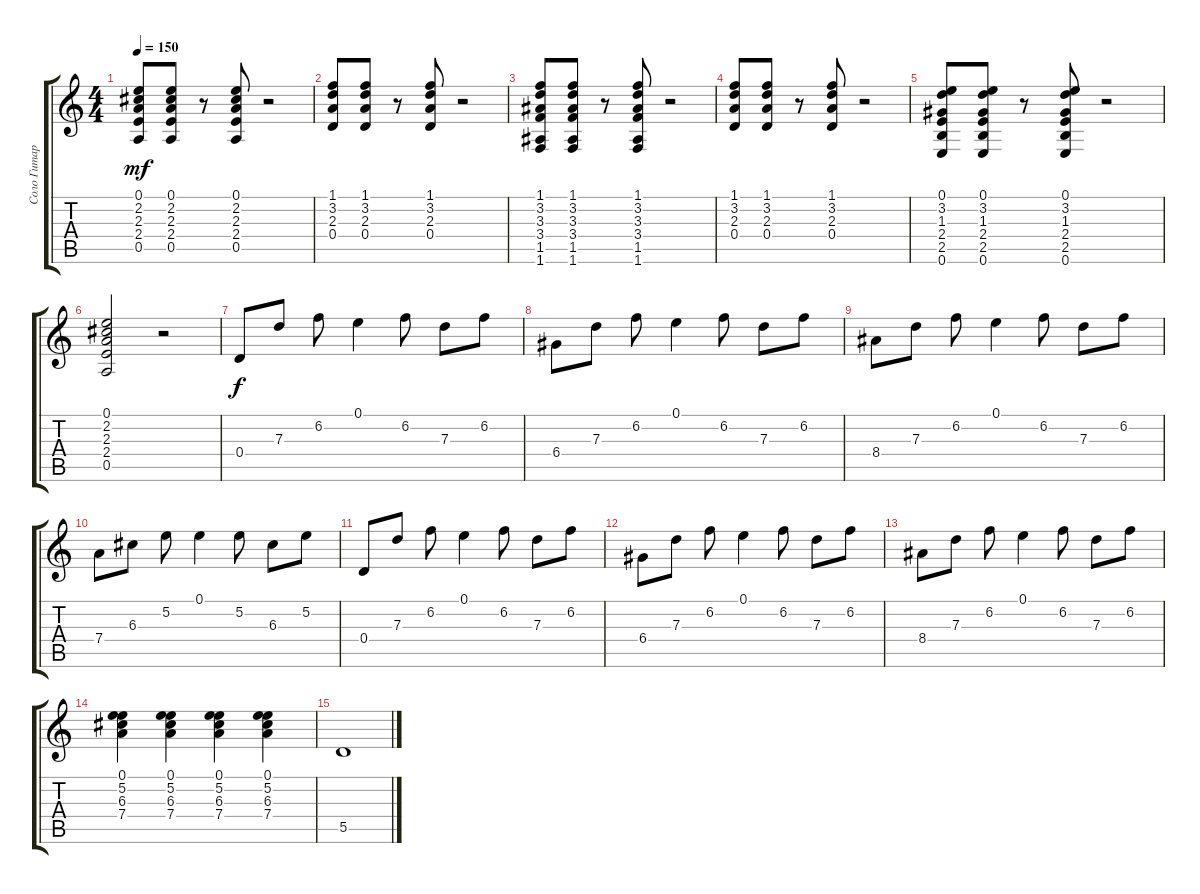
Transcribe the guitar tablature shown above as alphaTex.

\track ("Соло Гитара" "Соло Гитар") {instrument acousticguitarsteel}
\staff {score tabs}
\tuning (E4 B3 G3 D3 A2 E2) {hide}
\ts (4 4)
\tempo 150
\clef g2
\ks c
(0.1 2.2 2.3 2.4 0.5).8{dy mf} (0.1 2.2 2.3 2.4 0.5).8 r.8 (0.1 2.2 2.3 2.4 0.5).8 r.2 |
(1.1 3.2 2.3 0.4).8 (1.1 3.2 2.3 0.4).8 r.8 (1.1 3.2 2.3 0.4).8 r.2 |
(1.1 3.2 3.3 3.4 1.5 1.6).8 (1.1 3.2 3.3 3.4 1.5 1.6).8 r.8 (1.1 3.2 3.3 3.4 1.5 1.6).8 r.2 |
(1.1 3.2 2.3 0.4).8 (1.1 3.2 2.3 0.4).8 r.8 (1.1 3.2 2.3 0.4).8 r.2 |
(0.1 3.2 1.3 2.4 2.5 0.6).8 (0.1 3.2 1.3 2.4 2.5 0.6).8 r.8 (0.1 3.2 1.3 2.4 2.5 0.6).8 r.2 |
(0.1 2.2 2.3 2.4 0.5).2 r.2 |
0.4.8{dy f} 7.3.8 6.2.8 0.1.4 6.2.8 7.3.8 6.2.8 |
6.4.8 7.3.8 6.2.8 0.1.4 6.2.8 7.3.8 6.2.8 |
8.4.8 7.3.8 6.2.8 0.1.4 6.2.8 7.3.8 6.2.8 |
7.4.8 6.3.8 5.2.8 0.1.4 5.2.8 6.3.8 5.2.8 |
0.4.8 7.3.8 6.2.8 0.1.4 6.2.8 7.3.8 6.2.8 |
6.4.8 7.3.8 6.2.8 0.1.4 6.2.8 7.3.8 6.2.8 |
8.4.8 7.3.8 6.2.8 0.1.4 6.2.8 7.3.8 6.2.8 |
(0.1 5.2 6.3 7.4).4 (0.1 5.2 6.3 7.4).4 (0.1 5.2 6.3 7.4).4 (0.1 5.2 6.3 7.4).4 |
5.5.1
